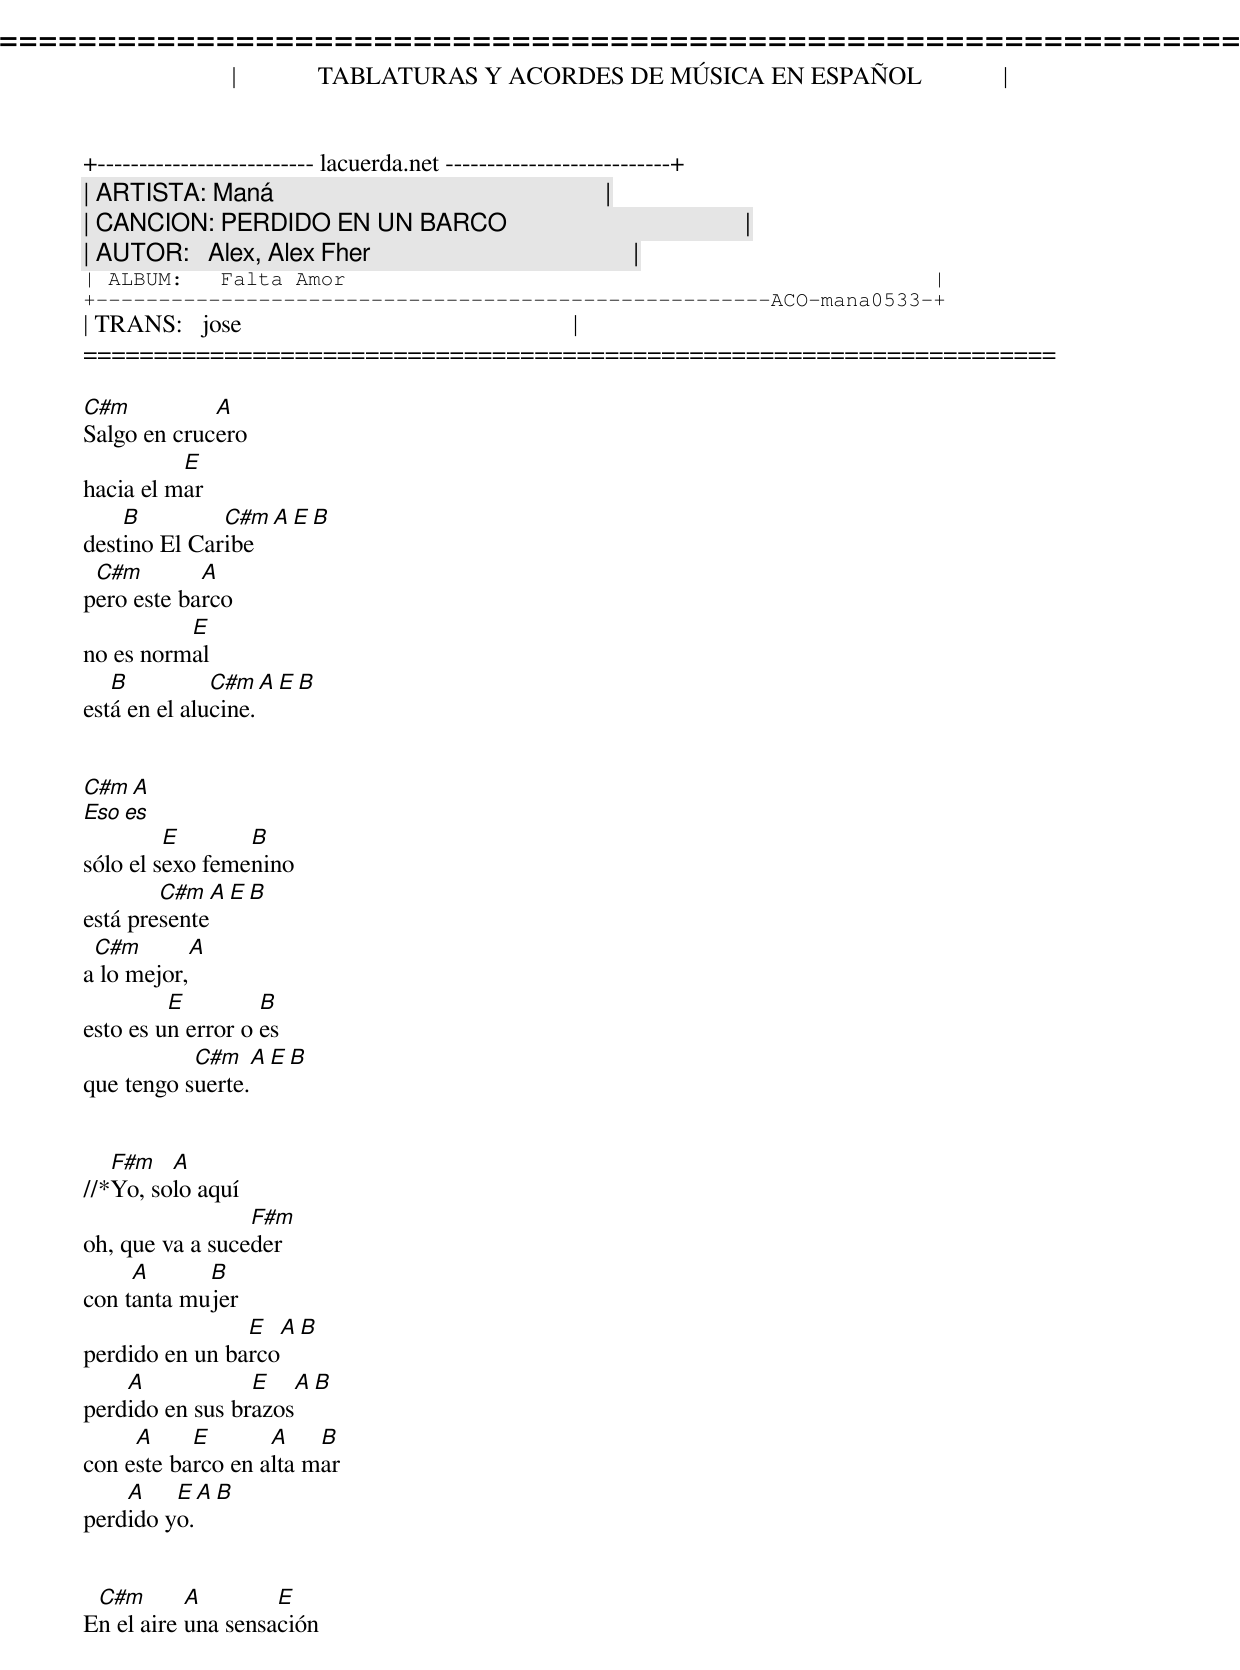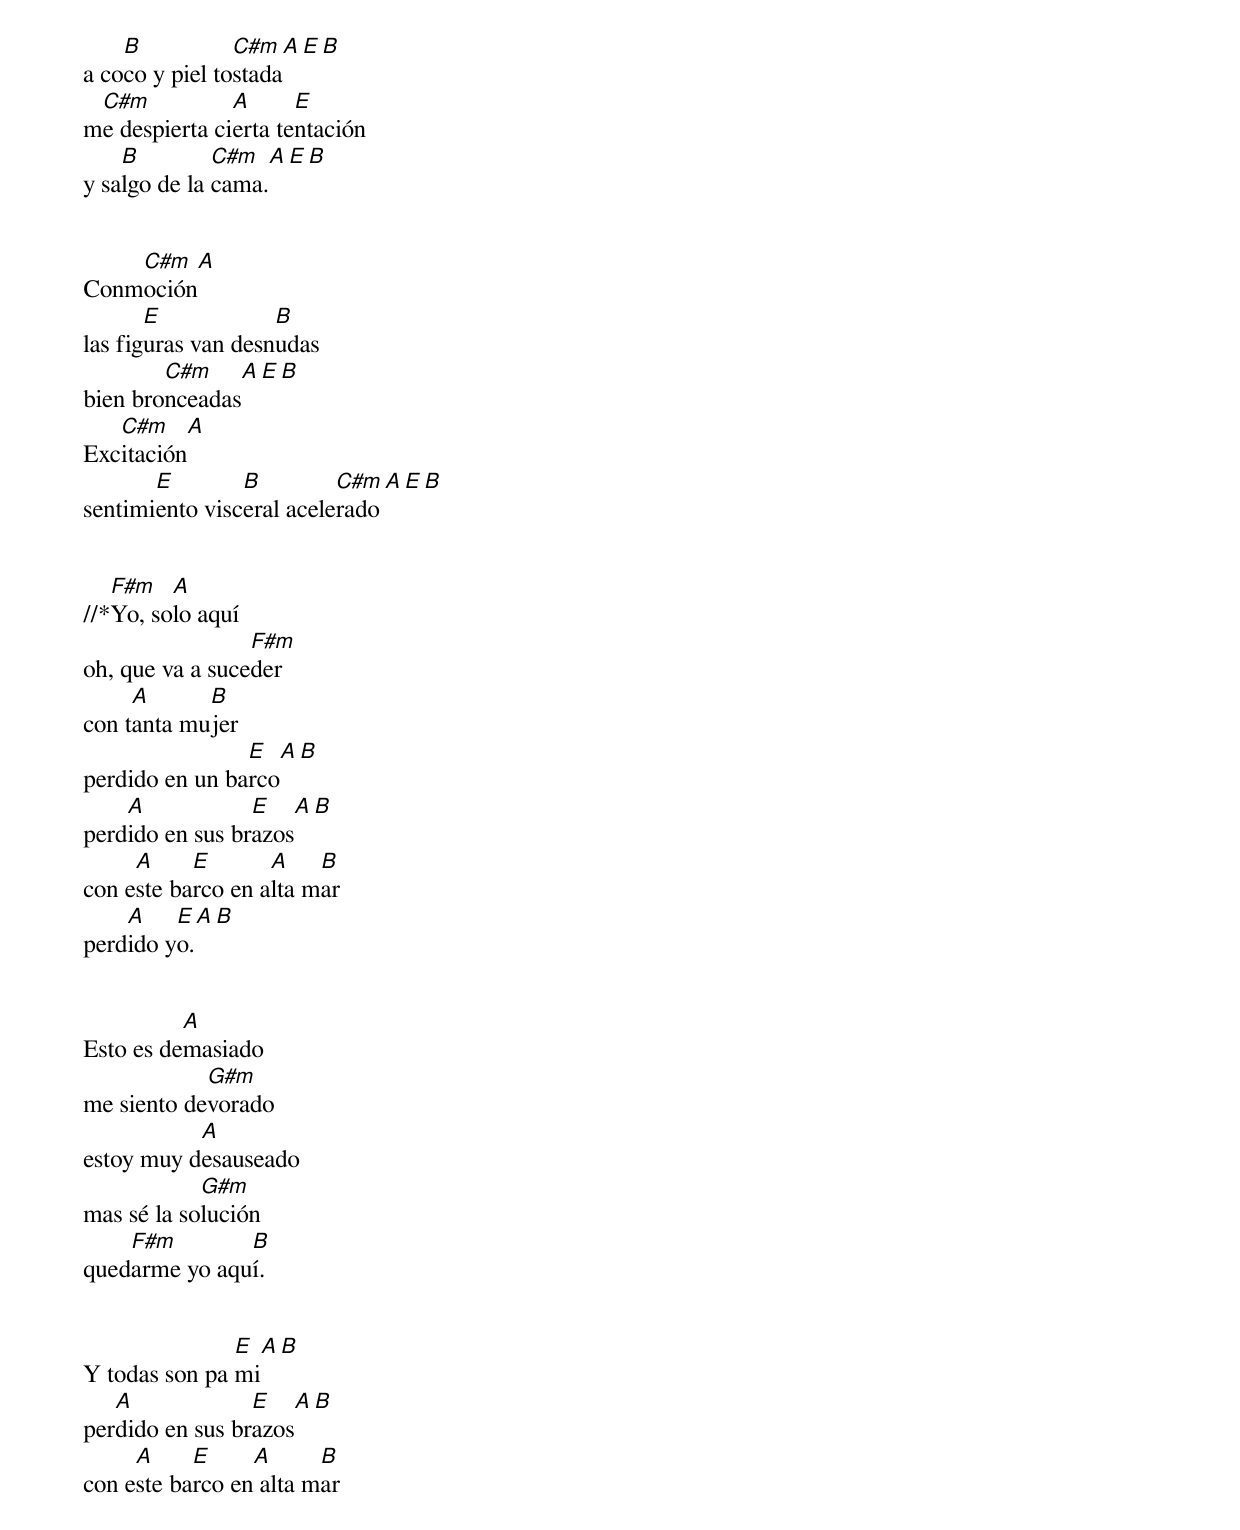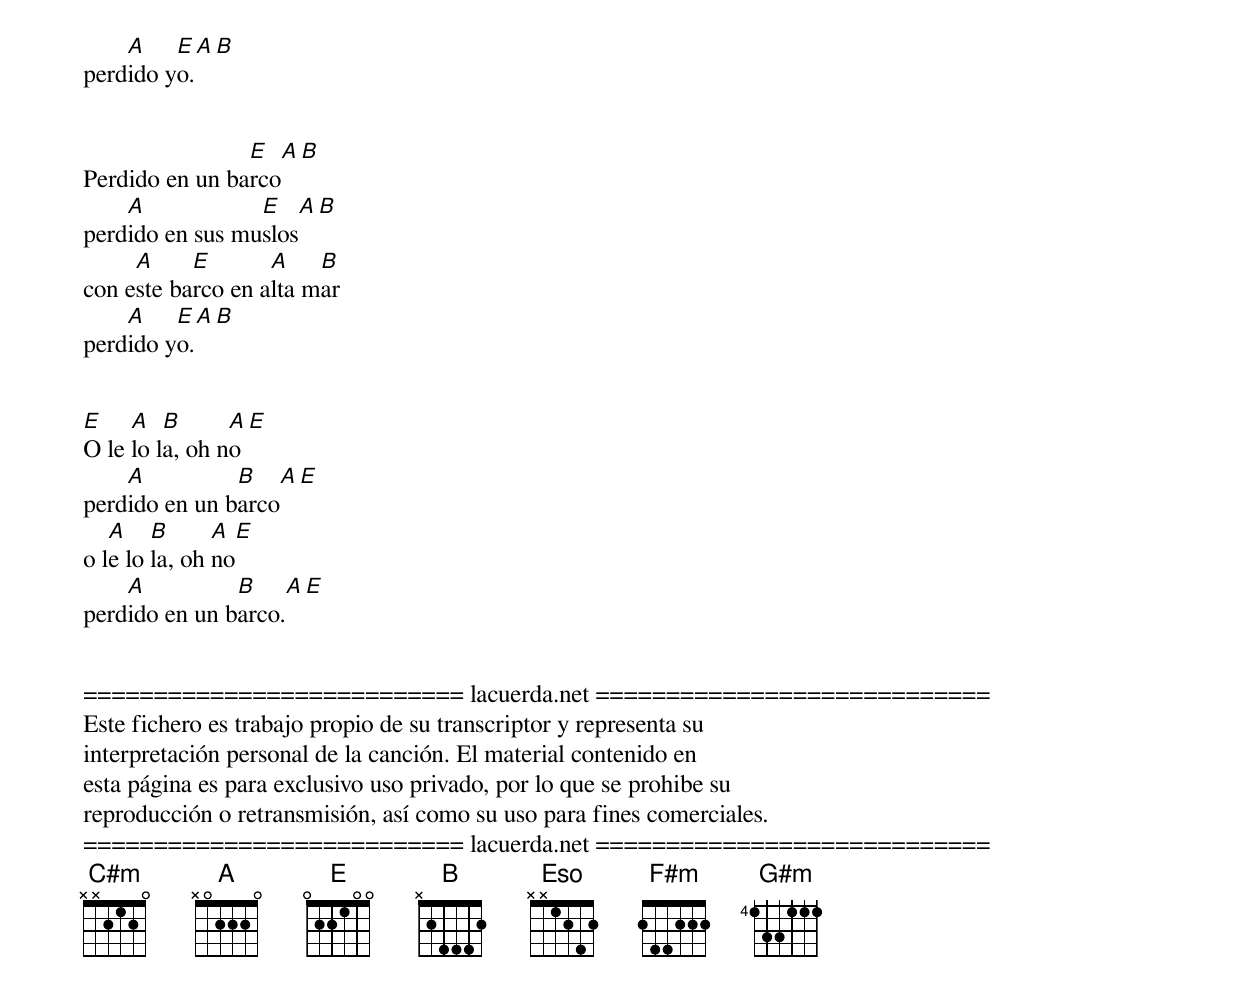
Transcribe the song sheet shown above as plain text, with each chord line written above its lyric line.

=====================================================================
|             TABLATURAS Y ACORDES DE MÚSICA EN ESPAÑOL             |
+-------------------------- lacuerda.net ---------------------------+
| ARTISTA: Maná                                                     |
| CANCION: PERDIDO EN UN BARCO                                      |
| AUTOR:   Alex, Alex Fher                                          |
| ALBUM:   Falta Amor                                               |
+------------------------------------------------------ACO-mana0533-+
| TRANS:   jose                                                     |
=====================================================================

C#m          A
Salgo en crucero
          E
hacia el mar
    B         C#m   A E B
destino El Caribe
 C#m        A
pero este barco
          E
no es normal
   B          C#m   A E B
está en el alucine.


C#m    A
Eso es
         E       B
sólo el sexo femenino
        C#m     A E B
está presente
 C#m        A
a lo mejor,
         E         B
esto es un error o es
           C#m     A E B
que tengo suerte.


   F#m   A
//*Yo, solo aquí
                 F#m
oh, que va a suceder
     A      B
con tanta mujer
                E    A B
perdido en un barco
    A            E      A B
perdido en sus brazos
     A     E       A    B
con este barco en alta mar
    A    E    A  B
perdido yo.


 C#m       A        E
En el aire una sensación
    B           C#m     A E B
a coco y piel tostada
 C#m           A      E
me despierta cierta tentación
    B         C#m    A E B
y salgo de la cama.


    C#m    A
Conmoción
       E            B
las figuras van desnudas
        C#m       A E B
bien bronceadas
   C#m      A
Excitación
       E        B         C#m    A E B
sentimiento visceral acelerado


   F#m   A
//*Yo, solo aquí
                 F#m
oh, que va a suceder
     A      B
con tanta mujer
                E    A B
perdido en un barco
    A            E      A B
perdido en sus brazos
     A     E       A    B
con este barco en alta mar
    A    E    A  B
perdido yo.


          A
Esto es demasiado
            G#m
me siento devorado
           A
estoy muy desauseado
            G#m
mas sé la solución
    F#m        B
quedarme yo aquí.


               E   A B
Y todas son pa mi
   A             E       A B
perdido en sus brazos
     A     E     A      B
con este barco en alta mar
    A    E   A B
perdido yo.


                E    A B
Perdido en un barco
    A            E      A B
perdido en sus muslos
     A     E       A    B
con este barco en alta mar
    A    E    A  B
perdido yo.


E    A   B      A   E
O le lo la, oh no
    A          B      A E
perdido en un barco
   A    B      A  E
o le lo la, oh no
    A          B      A E
perdido en un barco.


=========================== lacuerda.net ============================
Este fichero es trabajo propio de su transcriptor y representa su
interpretación personal de la canción. El material contenido en
esta página es para exclusivo uso privado, por lo que se prohibe su
reproducción o retransmisión, así como su uso para fines comerciales.
=========================== lacuerda.net ============================
